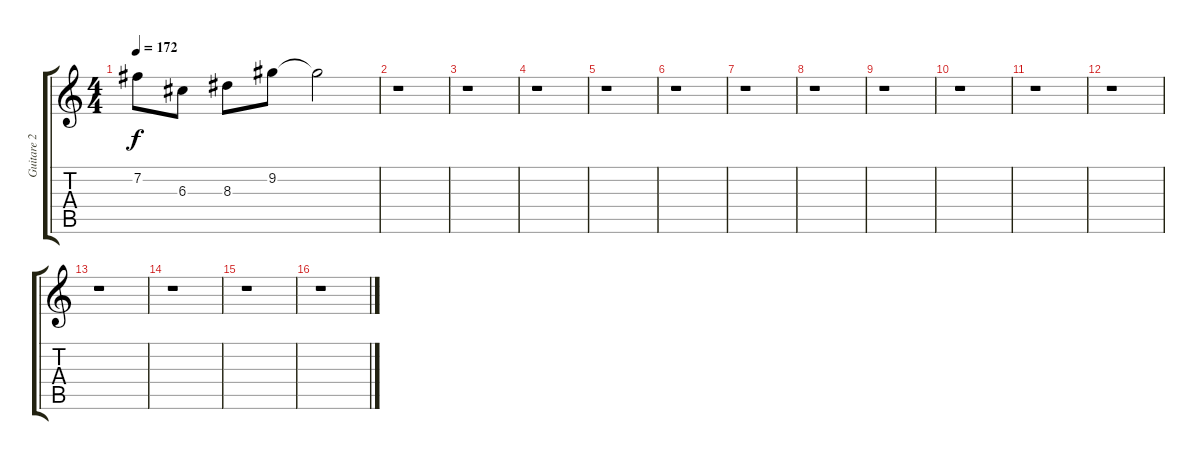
\track ("Guitare 2" "Guitare 2") {instrument electricguitarclean}
\staff {score tabs}
\tuning (E4 B3 G3 D3 A2 E2) {hide}
\ts (4 4)
\tempo 172
\clef g2
\ks c
7.2{t}.8{dy f} 6.3.8 8.3.8 9.2.8 9.2{t}.2 |
r.1 |
r.1 |
r.1 |
r.1 |
r.1 |
r.1 |
r.1 |
r.1 |
r.1 |
r.1 |
r.1 |
r.1 |
r.1 |
r.1 |
r.1
